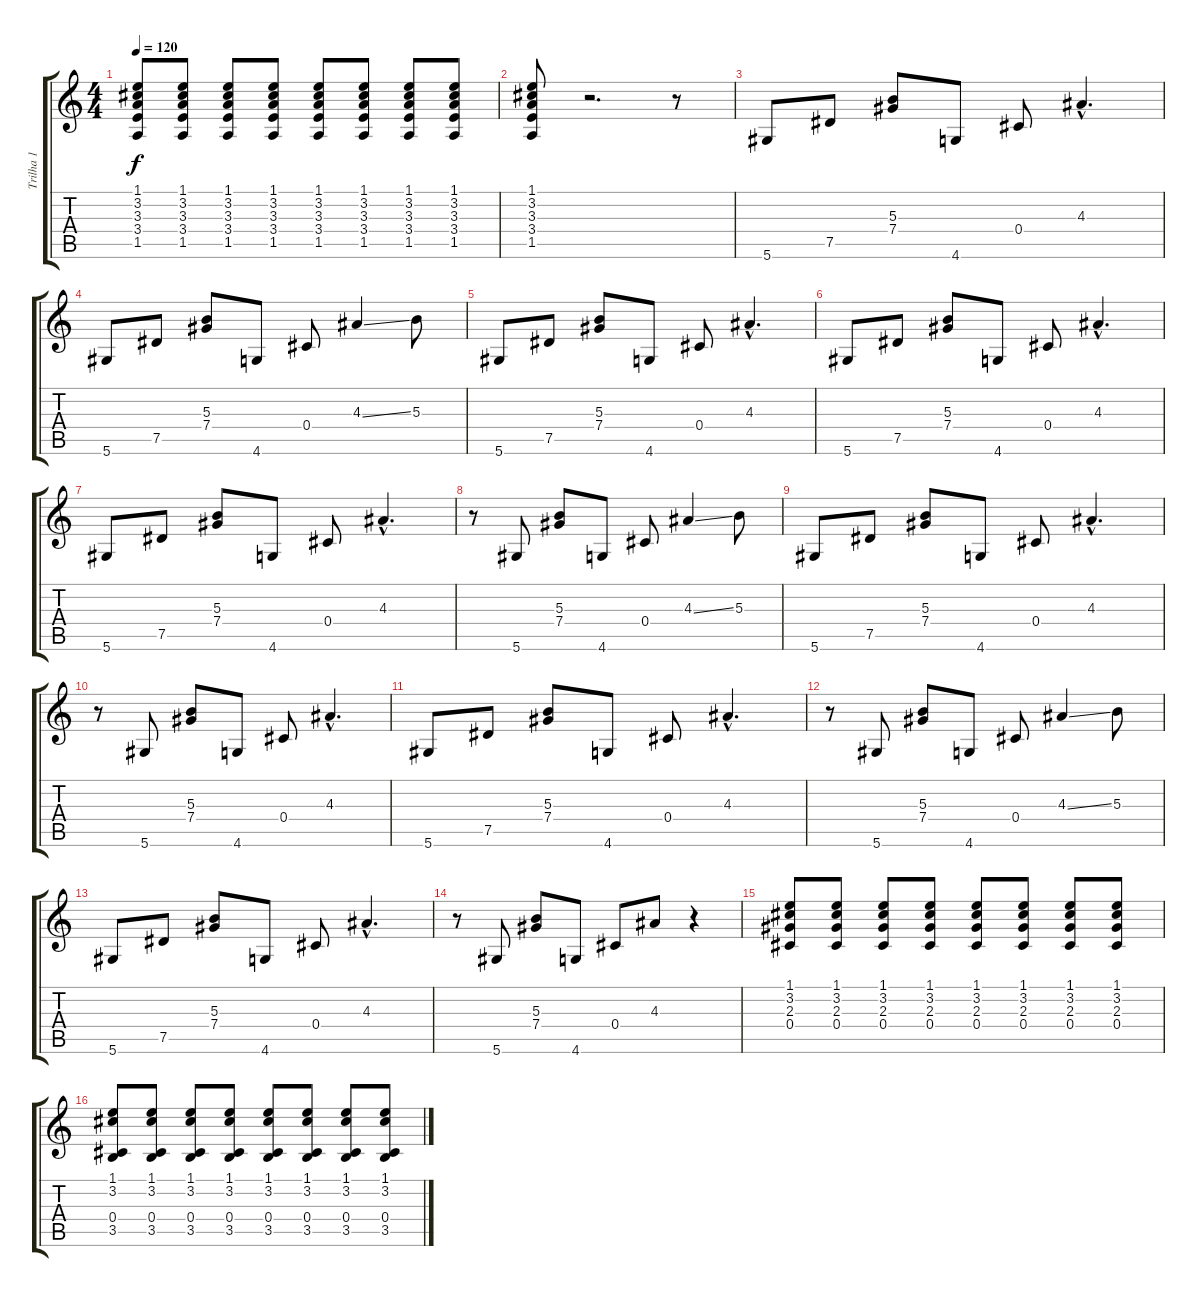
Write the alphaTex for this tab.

\track ("Trilha 1" "Trilha 1") {instrument acousticguitarnylon}
\staff {score tabs}
\tuning (Eb4 Bb3 Gb3 Db3 Ab2 Eb2) {hide}
\ts (4 4)
\tempo 120
\clef g2
\ks c
(1.1 3.2 3.3 3.4 1.5).8{dy f} (1.1 3.2 3.3 3.4 1.5).8 (1.1 3.2 3.3 3.4 1.5).8 (1.1 3.2 3.3 3.4 1.5).8 (1.1 3.2 3.3 3.4 1.5).8 (1.1 3.2 3.3 3.4 1.5).8 (1.1 3.2 3.3 3.4 1.5).8 (1.1 3.2 3.3 3.4 1.5).8 |
(1.1 3.2 3.3 3.4 1.5).8 r.2{d} r.8 |
5.6.8 7.5.8 (5.3 7.4).8 4.6.8 0.4.8 4.3{hac}.4{d} |
5.6.8 7.5.8 (5.3 7.4).8 4.6.8 0.4.8 4.3{ss}.4 5.3.8 |
5.6.8 7.5.8 (5.3 7.4).8 4.6.8 0.4.8 4.3{hac}.4{d} |
5.6.8 7.5.8 (5.3 7.4).8 4.6.8 0.4.8 4.3{hac}.4{d} |
5.6.8 7.5.8 (5.3 7.4).8 4.6.8 0.4.8 4.3{hac}.4{d} |
r.8 5.6.8 (5.3 7.4).8 4.6.8 0.4.8 4.3{ss}.4 5.3.8 |
5.6.8 7.5.8 (5.3 7.4).8 4.6.8 0.4.8 4.3{hac}.4{d} |
r.8 5.6.8 (5.3 7.4).8 4.6.8 0.4.8 4.3{hac}.4{d} |
5.6.8 7.5.8 (5.3 7.4).8 4.6.8 0.4.8 4.3{hac}.4{d} |
r.8 5.6.8 (5.3 7.4).8 4.6.8 0.4.8 4.3{ss}.4 5.3.8 |
5.6.8 7.5.8 (5.3 7.4).8 4.6.8 0.4.8 4.3{hac}.4{d} |
r.8 5.6.8 (5.3 7.4).8 4.6.8 0.4.8 4.3.8 r.4 |
(1.1 3.2 2.3 0.4).8 (1.1 3.2 2.3 0.4).8 (1.1 3.2 2.3 0.4).8 (1.1 3.2 2.3 0.4).8 (1.1 3.2 2.3 0.4).8 (1.1 3.2 2.3 0.4).8 (1.1 3.2 2.3 0.4).8 (1.1 3.2 2.3 0.4).8 |
(1.1 3.2 0.4 3.5).8 (1.1 3.2 0.4 3.5).8 (1.1 3.2 0.4 3.5).8 (1.1 3.2 0.4 3.5).8 (1.1 3.2 0.4 3.5).8 (1.1 3.2 0.4 3.5).8 (1.1 3.2 0.4 3.5).8 (1.1 3.2 0.4 3.5).8
